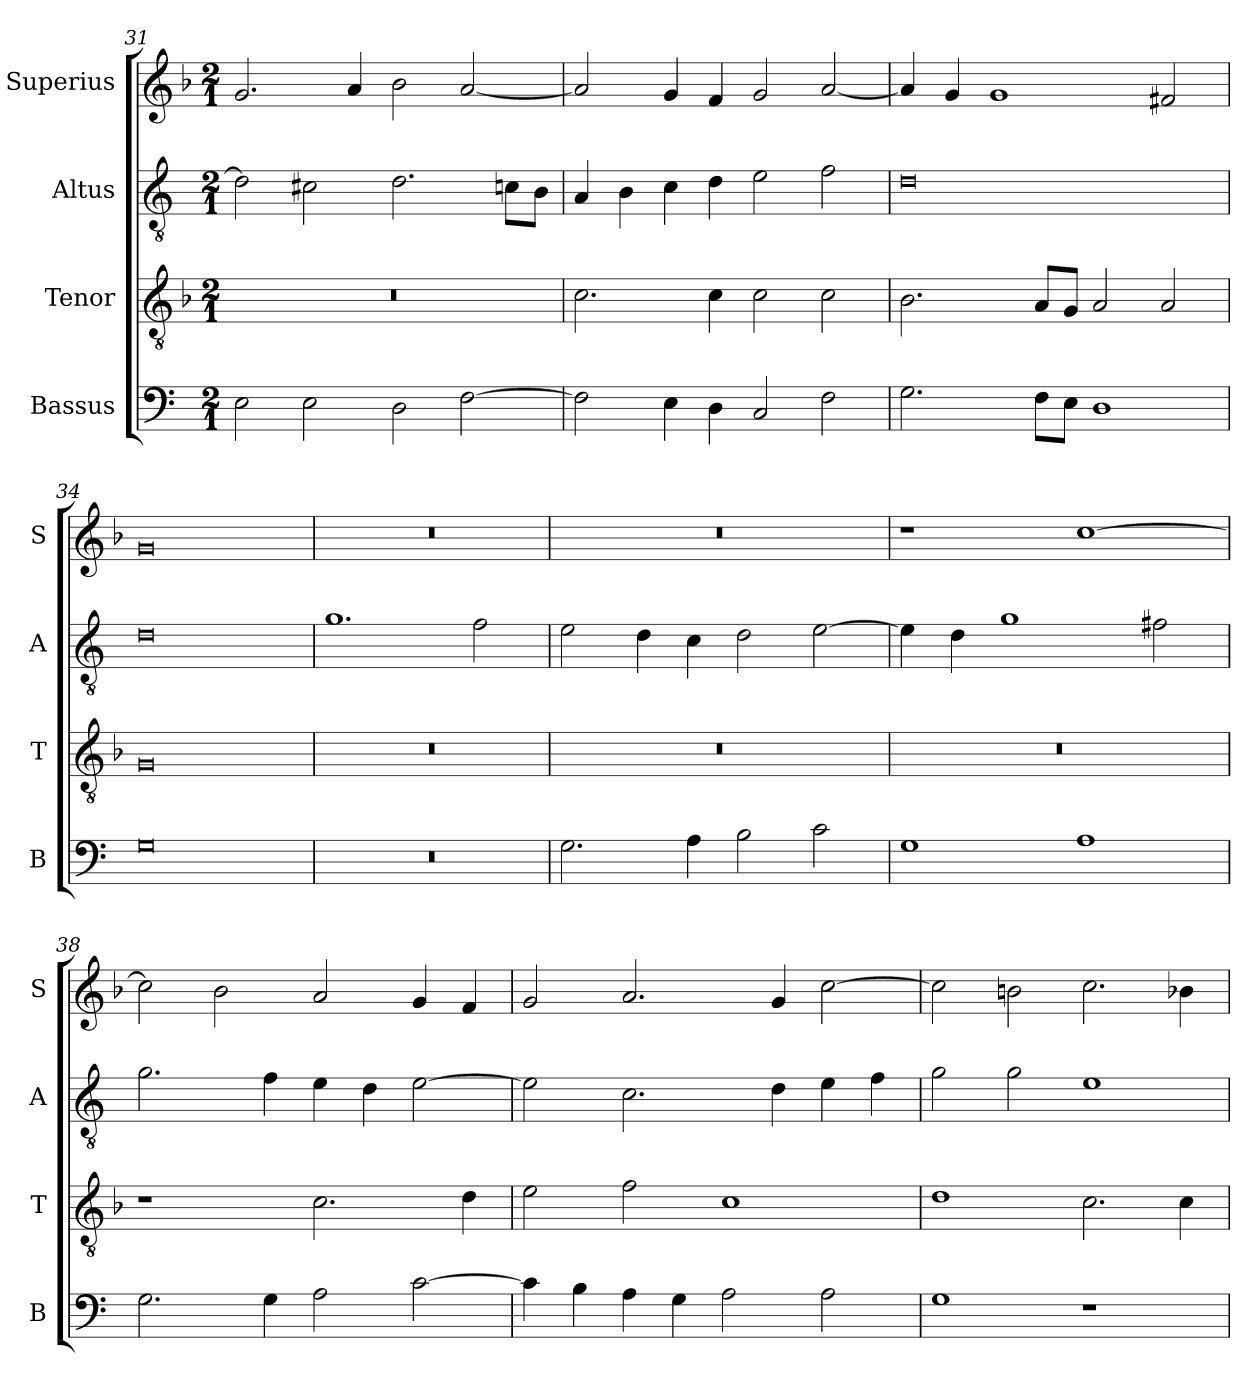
**kern	**kern	**kern	**kern
*part4	*part3	*part2	*part1
*staff4	*staff3	*staff2	*staff1
*I"Bassus	*I"Tenor	*I"Altus	*I"Superius
*I'B	*I'T	*I'A	*I'S
*clefF4	*clefGv2	*clefGv2	*clefG2
*k[]	*k[b-]	*k[]	*k[b-]
*C:	*F:	*C:	*F:
*M2/1	*M2/1	*M2/1	*M2/1
=31	=31	=31	=31
2E	0r	2d]	2.g
2E	.	2c#X	.
.	.	.	4a
2D	.	2.d	2b-
[2F	.	.	[2a
.	.	8cnL	.
.	.	8BJ	.
=32	=32	=32	=32
2F]	2.c	4A	2a]
.	.	4B	.
4E	.	4c	4g
4D	4c	4d	4f
2C	2c	2e	2g
2F	2c	2f	[2a
=33	=33	=33	=33
2.G	2.B-	0d	4a]
.	.	.	4g
.	.	.	1g
8FL	8AL	.	.
8EJ	8GJ	.	.
1D	2A	.	.
.	2A	.	2f#X
=34	=34	=34	=34
0G	0G	0d	0g
=35	=35	=35	=35
0r	0r	1.g	0r
.	.	2f	.
=36	=36	=36	=36
2.G	0r	2e	0r
.	.	4d	.
4A	.	4c	.
2B	.	2d	.
2c	.	[2e	.
=37	=37	=37	=37
1G	0r	4e]	1r
.	.	4d	.
.	.	1g	.
1A	.	.	[1cc
.	.	2f#X	.
=38	=38	=38	=38
2.G	1r	2.g	2cc]
.	.	.	2b-
4G	.	4f	.
2A	2.c	4e	2a
.	.	4d	.
[2c	.	[2e	4g
.	4d	.	4f
=39	=39	=39	=39
4c]	2e	2e]	2g
4B	.	.	.
4A	2f	2.c	2.a
4G	.	.	.
2A	1c	.	.
.	.	4d	4g
2A	.	4e	[2cc
.	.	4f	.
=40	=40	=40	=40
1G	1d	2g	2cc]
.	.	2g	2bn
1r	2.c	1e	2.cc
.	4c	.	4b-X
=	=	=	=
*-	*-	*-	*-
